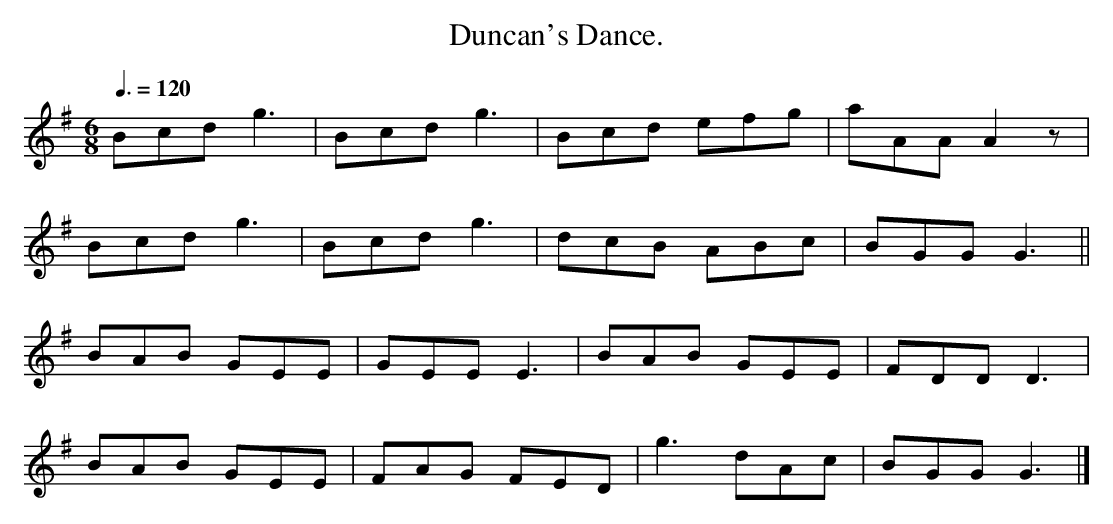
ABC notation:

X:1
T:Duncan's Dance.
M:6/8
L:1/8
Q:3/8=120
K:G major
Bcd g3 |Bcd g3 |Bcd efg|aAA A2z|
Bcd g3 |Bcd g3 |dcB ABc|BGG G3||
BAB GEE|GEE E3 |BAB GEE|FDD D3 |
BAB GEE|FAG FED|g3  dAc|BGG G3|]
